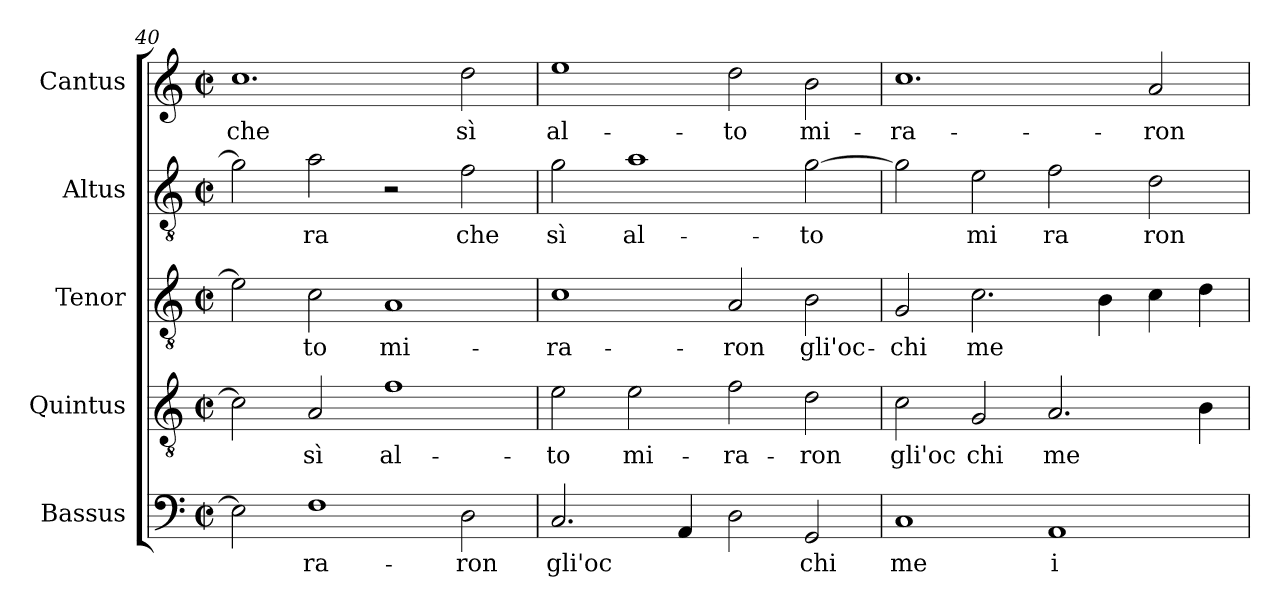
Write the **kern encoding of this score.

**kern	**text	**kern	**text	**kern	**text	**kern	**text	**kern	**text
*part5	*part5	*part4	*part4	*part3	*part3	*part2	*part2	*part1	*part1
*staff5	*staff5	*staff4	*staff4	*staff3	*staff3	*staff2	*staff2	*staff1	*staff1
*I"Bassus	*	*I"Quintus	*	*I"Tenor	*	*I"Altus	*	*I"Cantus	*
*clefF4	*	*clefGv2	*	*clefGv2	*	*clefGv2	*	*clefG2	*
*k[]	*	*k[]	*	*k[]	*	*k[]	*	*k[]	*
*C:	*	*C:	*	*C:	*	*C:	*	*C:	*
*M2/2	*	*M2/2	*	*M2/2	*	*M2/2	*	*M2/2	*
*met(c|)	*	*met(c|)	*	*met(c|)	*	*met(c|)	*	*met(c|)	*
=40	=40	=40	=40	=40	=40	=40	=40	=40	=40
!	!LO:LY:b:cj	!	!LO:LY:b	!	!LO:LY:b:cj	!	!LO:LY:b:cj	!	!LO:LY:b:cj
2E\]	--	2c\]	.	2e\]	--	2g\]	--	1.cc	che
!	!LO:LY:b:cj	!	!LO:LY:b	!	!LO:LY:b:cj	!	!LO:LY:b:cj	!	!
1F	-ra-	2A/	sì	2c\	-to	2a\	-ra	.	.
!	!	!	!LO:LY:b	!	!LO:LY:b:cj	!	!	!	!
.	.	1f	al-	1A	mi-	2r	.	.	.
!	!LO:LY:b:cj	!	!	!	!	!	!LO:LY:b:cj	!	!LO:LY:b:cj
2D\	-ron	.	.	.	.	2f\	che	2dd\	sì
=41	=41	=41	=41	=41	=41	=41	=41	=41	=41
!	!LO:LY:b:cj	!	!LO:LY:b	!	!LO:LY:b:cj	!	!LO:LY:b:cj	!	!LO:LY:b:cj
2.C/	gli'oc-	2e\	-to	1c	-ra-	2g\	sì	1ee	al-
!	!	!	!LO:LY:b	!	!	!	!LO:LY:b:cj	!	!
.	.	2e\	mi-	.	.	1a	al-	.	.
!	!LO:LY:b:cj	!	!	!	!	!	!	!	!
4AA/	--	.	.	.	.	.	.	.	.
!	!LO:LY:b:cj	!	!LO:LY:b	!	!LO:LY:b:cj	!	!	!	!LO:LY:b:cj
2D\	--	2f\	-ra-	2A/	-ron	.	.	2dd\	-to
!	!LO:LY:b:cj	!	!LO:LY:b	!	!LO:LY:b:cj	!	!LO:LY:b:cj	!	!LO:LY:b:cj
2GG/	-chi	2d\	-ron	2B\	gli'oc-	[<2g\	-to	2b\	mi-
!!LO:PB:g=z
=42	=42	=42	=42	=42	=42	=42	=42	=42	=42
!	!LO:LY:b:cj	!	!LO:LY:b	!	!LO:LY:b:cj	!	!LO:LY:b:cj	!	!LO:LY:b:cj
1C	me	2c\	gli'oc	2G/	-chi	2g\]	.	1.cc	-ra-
!	!	!	!LO:LY:b	!	!LO:LY:b:cj	!	!LO:LY:b:cj	!	!
.	.	2G/	chi	2.c\	me-	2e\	mi	.	.
!	!LO:LY:b:cj	!	!LO:LY:b	!	!	!	!LO:LY:b:cj	!	!
1AA	i	2.A/	me	.	.	2f\	ra	.	.
!	!	!	!	!	!LO:LY:b:cj	!	!	!	!
.	.	.	.	4B\	--	.	.	.	.
!	!	!	!	!	!LO:LY:b:cj	!	!LO:LY:b:cj	!	!LO:LY:b:cj
.	.	.	.	4c\	--	2d\	ron	2a/	-ron
!	!	!	!LO:LY:b	!	!LO:LY:b:cj	!	!	!	!
.	.	4B\	.	4d\	--	.	.	.	.
=	=	=	=	=	=	=	=	=	=
*-	*-	*-	*-	*-	*-	*-	*-	*-	*-
